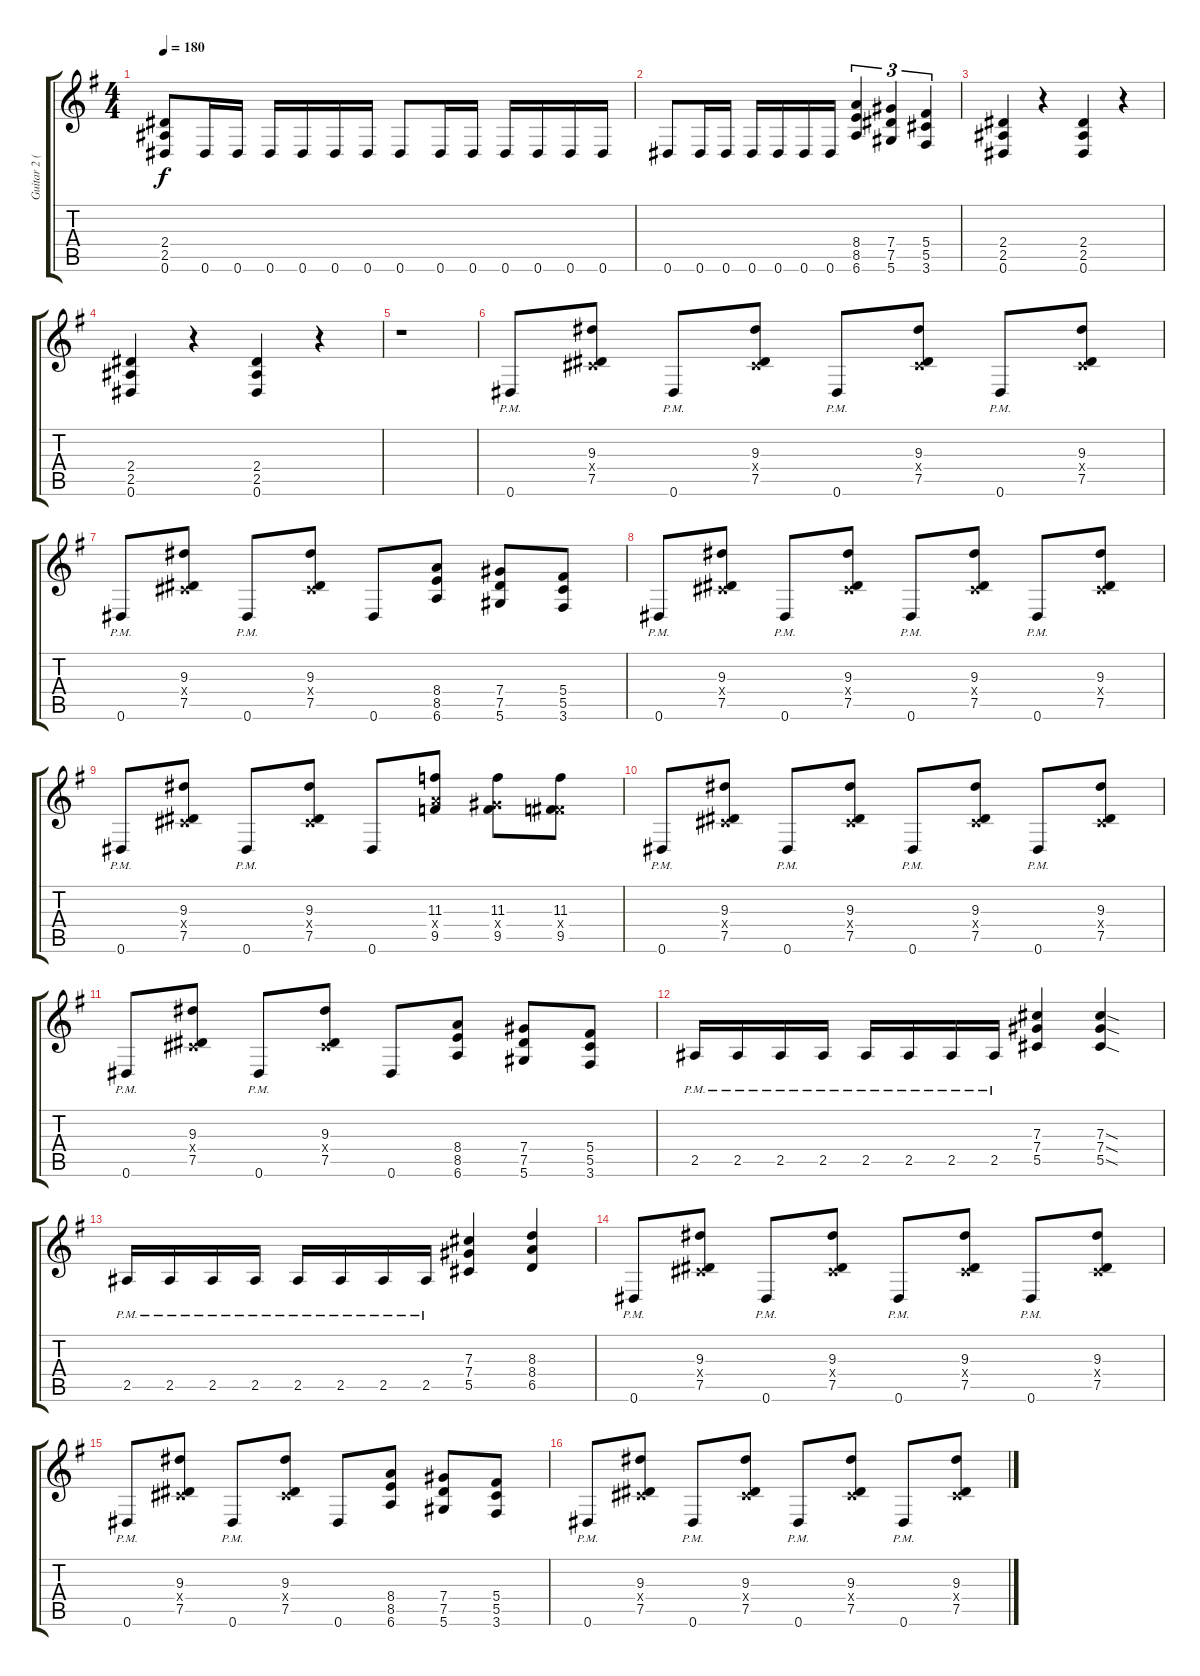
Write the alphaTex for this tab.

\track ("Guitar 2 (Dave)" "Guitar 2 (") {instrument distortionguitar}
\staff {score tabs}
\tuning (Eb4 Bb3 Gb3 Db3 Ab2 Eb2) {hide}
\ts (4 4)
\tempo 180
\clef g2
\ks g
(2.4 2.5 0.6).8{dy f} 0.6.16 0.6.16 0.6.16 0.6.16 0.6.16 0.6.16 0.6.8 0.6.16 0.6.16 0.6.16 0.6.16 0.6.16 0.6.16 |
0.6.8 0.6.16 0.6.16 0.6.16 0.6.16 0.6.16 0.6.16 (8.4 8.5 6.6).4{tu (3 2)} (7.4 7.5 5.6).4{tu (3 2)} (5.4 5.5 3.6).4{tu (3 2)} |
(2.4 2.5 0.6).4 r.4 (2.4 2.5 0.6).4 r.4 |
(2.4 2.5 0.6).4 r.4 (2.4 2.5 0.6).4 r.4 |
r.1 |
0.6{pm}.8 (9.3 0.4{x} 7.5).8 0.6{pm}.8 (9.3 0.4{x} 7.5).8 0.6{pm}.8 (9.3 0.4{x} 7.5).8 0.6{pm}.8 (9.3 0.4{x} 7.5).8 |
0.6{pm}.8 (9.3 0.4{x} 7.5).8 0.6{pm}.8 (9.3 0.4{x} 7.5).8 0.6.8 (8.4 8.5 6.6).8 (7.4 7.5 5.6).8 (5.4 5.5 3.6).8 |
0.6{pm}.8 (9.3 0.4{x} 7.5).8 0.6{pm}.8 (9.3 0.4{x} 7.5).8 0.6{pm}.8 (9.3 0.4{x} 7.5).8 0.6{pm}.8 (9.3 0.4{x} 7.5).8 |
0.6{pm}.8 (9.3 0.4{x} 7.5).8 0.6{pm}.8 (9.3 0.4{x} 7.5).8 0.6.8 (11.3 8.4{x} 9.5).8 (11.3 7.4{x} 9.5).8 (11.3 5.4{x} 9.5).8 |
0.6{pm}.8 (9.3 0.4{x} 7.5).8 0.6{pm}.8 (9.3 0.4{x} 7.5).8 0.6{pm}.8 (9.3 0.4{x} 7.5).8 0.6{pm}.8 (9.3 0.4{x} 7.5).8 |
0.6{pm}.8 (9.3 0.4{x} 7.5).8 0.6{pm}.8 (9.3 0.4{x} 7.5).8 0.6.8 (8.4 8.5 6.6).8 (7.4 7.5 5.6).8 (5.4 5.5 3.6).8 |
2.5{pm}.16 2.5{pm}.16 2.5{pm}.16 2.5{pm}.16 2.5{pm}.16 2.5{pm}.16 2.5{pm}.16 2.5{pm}.16 (7.3 7.4 5.5).4 (7.3{sod} 7.4{sod} 5.5{sod}).4 |
2.5{pm}.16 2.5{pm}.16 2.5{pm}.16 2.5{pm}.16 2.5{pm}.16 2.5{pm}.16 2.5{pm}.16 2.5{pm}.16 (7.3 7.4 5.5).4 (8.3 8.4 6.5).4 |
0.6{pm}.8 (9.3 0.4{x} 7.5).8 0.6{pm}.8 (9.3 0.4{x} 7.5).8 0.6{pm}.8 (9.3 0.4{x} 7.5).8 0.6{pm}.8 (9.3 0.4{x} 7.5).8 |
0.6{pm}.8 (9.3 0.4{x} 7.5).8 0.6{pm}.8 (9.3 0.4{x} 7.5).8 0.6.8 (8.4 8.5 6.6).8 (7.4 7.5 5.6).8 (5.4 5.5 3.6).8 |
0.6{pm}.8 (9.3 0.4{x} 7.5).8 0.6{pm}.8 (9.3 0.4{x} 7.5).8 0.6{pm}.8 (9.3 0.4{x} 7.5).8 0.6{pm}.8 (9.3 0.4{x} 7.5).8
